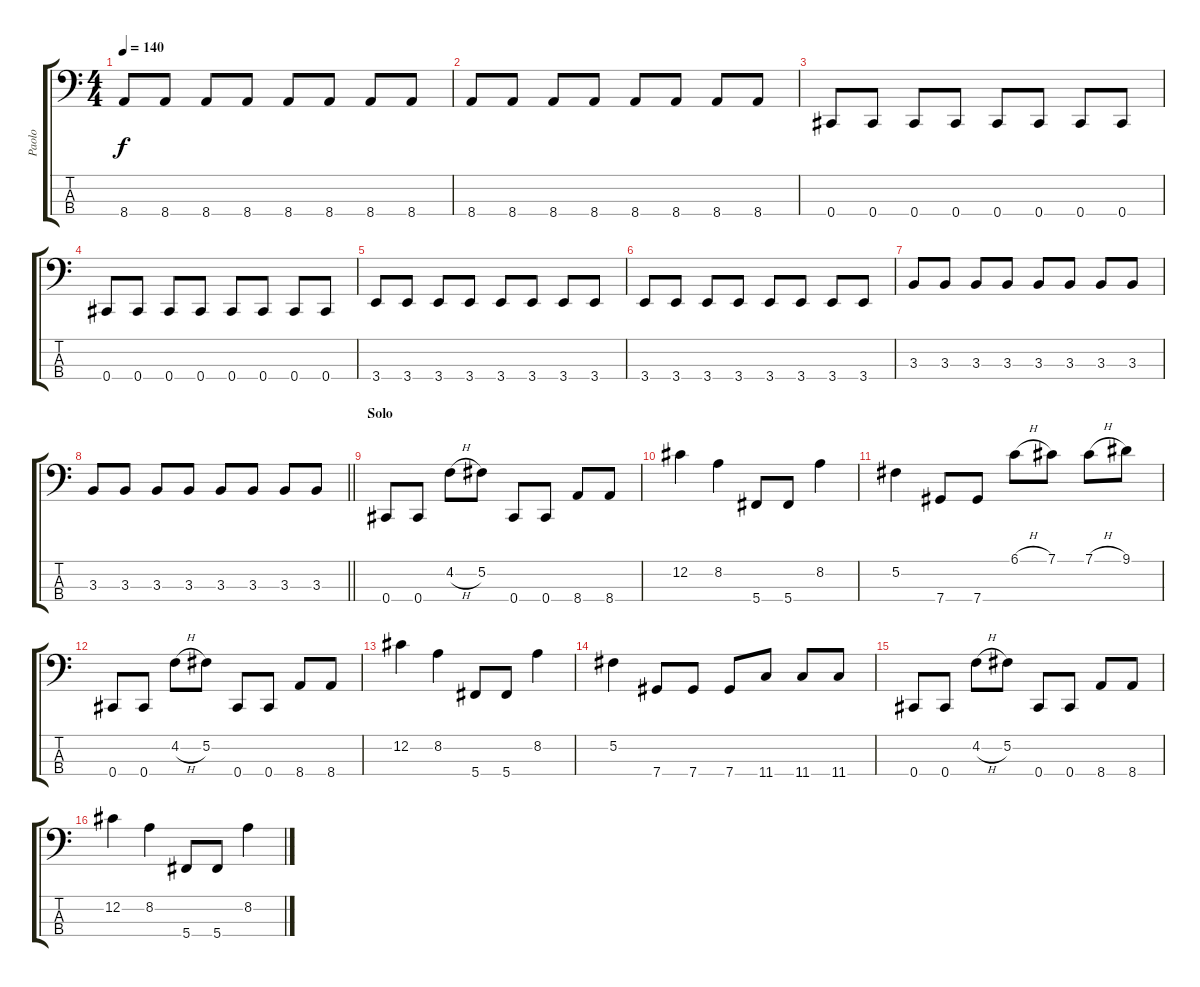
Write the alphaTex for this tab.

\track ("Paolo" "Paolo") {instrument electricbasspick}
\staff {score tabs}
\tuning (Gb2 Db2 Ab1 Db1) {hide}
\ts (4 4)
\tempo 140
\clef f4
\ks c
8.4.8{dy f} 8.4.8 8.4.8 8.4.8 8.4.8 8.4.8 8.4.8 8.4.8 |
8.4.8 8.4.8 8.4.8 8.4.8 8.4.8 8.4.8 8.4.8 8.4.8 |
0.4.8 0.4.8 0.4.8 0.4.8 0.4.8 0.4.8 0.4.8 0.4.8 |
0.4.8 0.4.8 0.4.8 0.4.8 0.4.8 0.4.8 0.4.8 0.4.8 |
3.4.8 3.4.8 3.4.8 3.4.8 3.4.8 3.4.8 3.4.8 3.4.8 |
3.4.8 3.4.8 3.4.8 3.4.8 3.4.8 3.4.8 3.4.8 3.4.8 |
3.3.8 3.3.8 3.3.8 3.3.8 3.3.8 3.3.8 3.3.8 3.3.8 |
\barLineRight lightlight
3.3.8 3.3.8 3.3.8 3.3.8 3.3.8 3.3.8 3.3.8 3.3.8 |
\section ("" "Solo")
0.4.8 0.4.8 4.2{h}.8 5.2.8 0.4.8 0.4.8 8.4.8 8.4.8 |
12.2.4 8.2.4 5.4.8 5.4.8 8.2.4 |
5.2.4 7.4.8 7.4.8 6.1{h}.8 7.1.8 7.1{h}.8 9.1.8 |
0.4.8 0.4.8 4.2{h}.8 5.2.8 0.4.8 0.4.8 8.4.8 8.4.8 |
12.2.4 8.2.4 5.4.8 5.4.8 8.2.4 |
5.2.4 7.4.8 7.4.8 7.4.8 11.4.8 11.4.8 11.4.8 |
0.4.8 0.4.8 4.2{h}.8 5.2.8 0.4.8 0.4.8 8.4.8 8.4.8 |
12.2.4 8.2.4 5.4.8 5.4.8 8.2.4
